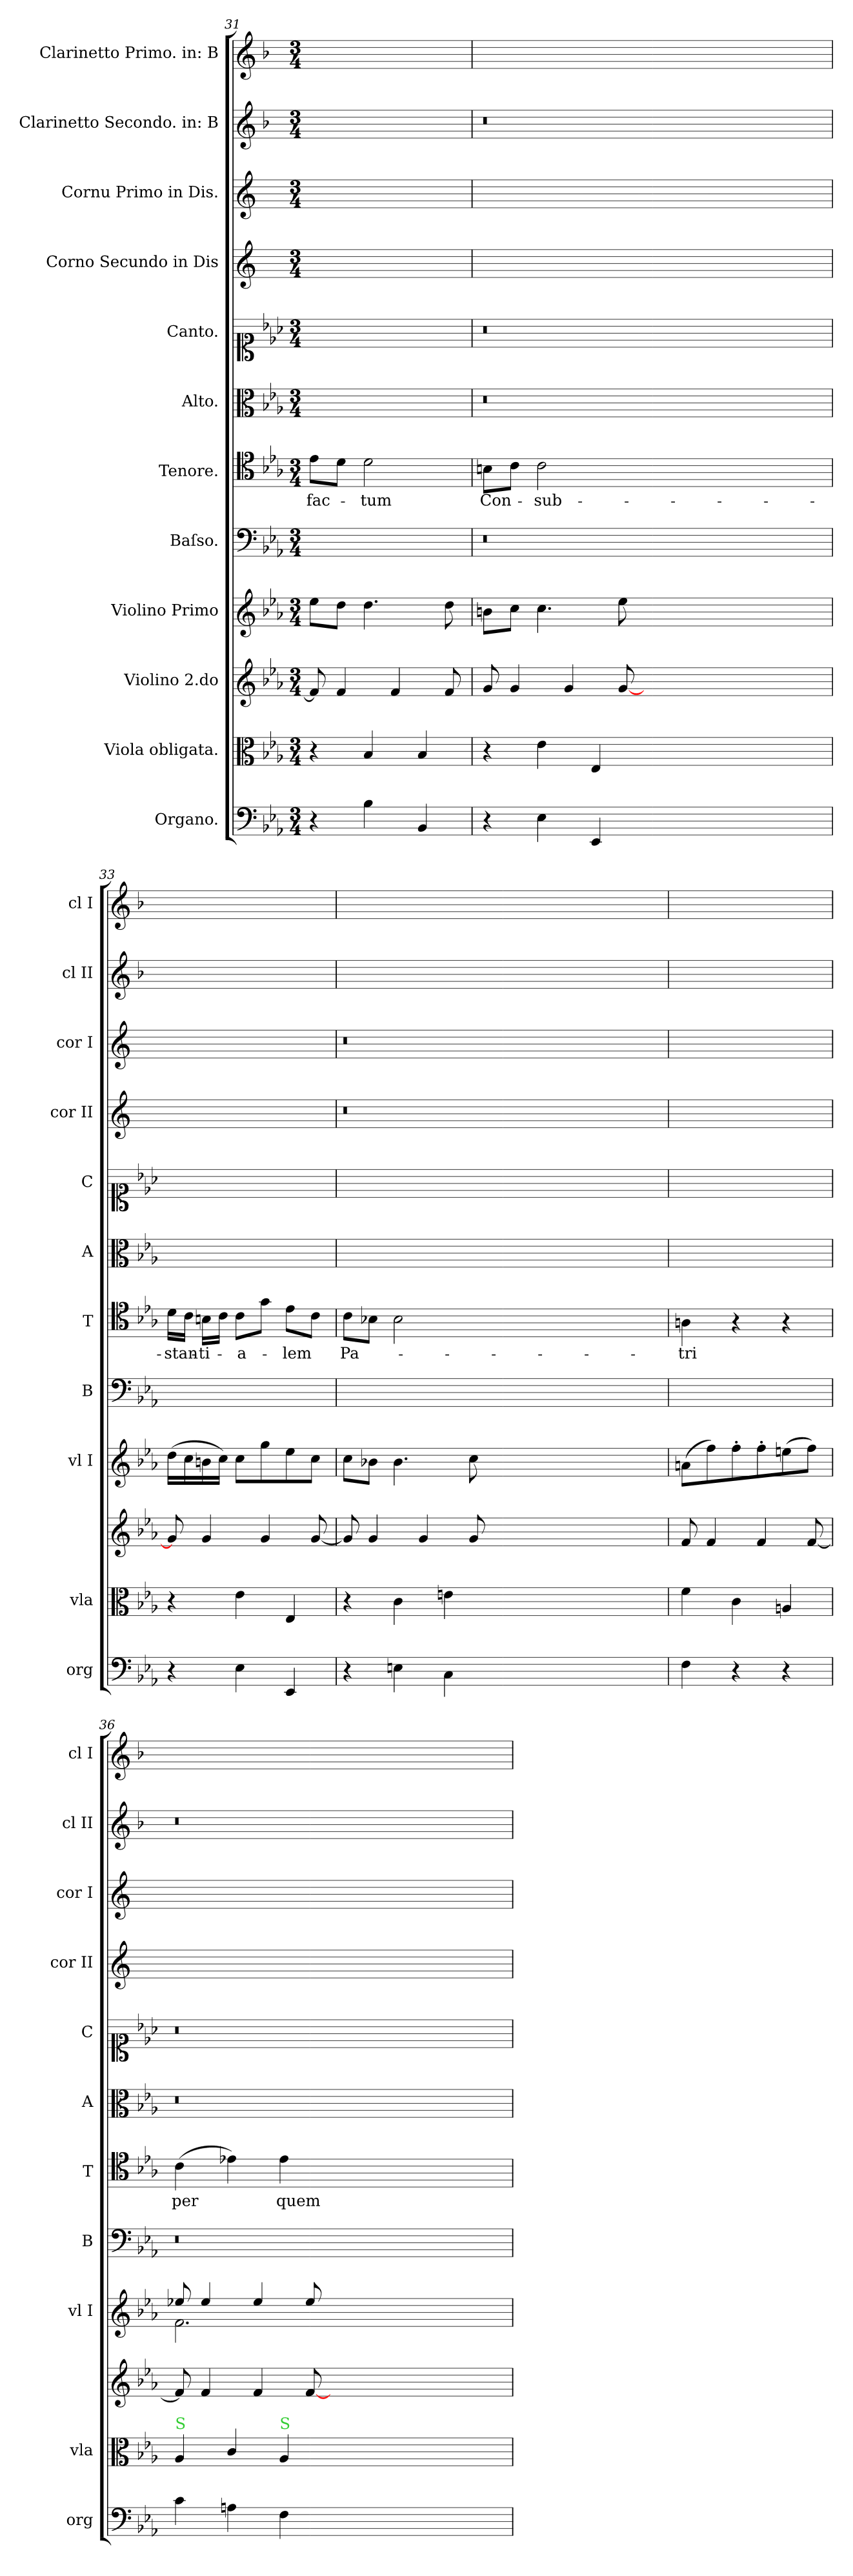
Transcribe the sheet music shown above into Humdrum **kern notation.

**kern	**kern	**kern	**kern	**kern	**kern	**text	**kern	**kern	**kern	**kern	**kern	**kern
*part12	*part11	*part10	*part9	*part8	*part7	*part7	*part6	*part5	*part4	*part3	*part2	*part1
*staff12	*staff11	*staff10	*staff9	*staff8	*staff7	*staff7	*staff6	*staff5	*staff4	*staff3	*staff2	*staff1
*I"Organo.	*I"Viola obligata.	*I"Violino 2.do	*I"Violino Primo	*I"Baſso.	*I"Tenore.	*	*I"Alto.	*I"Canto.	*I"Corno Secundo in Dis	*I"Cornu Primo in Dis.	*I"Clarinetto Secondo. in: B	*I"Clarinetto Primo. in: B
*I'org	*I'vla	*	*I'vl I	*I'B	*I'T	*	*I'A	*I'C	*I'cor II	*I'cor I	*I'cl II	*I'cl I
*clefF4	*clefC3	*clefG2	*clefG2	*clefF4	*clefC4	*	*clefC3	*clefC1	*clefG2	*clefG2	*clefG2	*clefG2
*	*	*	*	*	*	*	*	*	*ITrd5c9	*ITrd5c9	*ITrd1c2	*ITrd1c2
*k[b-e-a-]	*k[b-e-a-]	*k[b-e-a-]	*k[b-e-a-]	*k[b-e-a-]	*k[b-e-a-]	*	*k[b-e-a-]	*k[b-e-a-]	*k[b-e-a-]	*k[b-e-a-]	*k[b-e-a-]	*k[b-e-a-]
*E-:	*E-:	*E-:	*E-:	*E-:	*E-:	*	*E-:	*E-:	*E-:	*E-:	*E-:	*E-:
*M3/4	*M3/4	*M3/4	*M3/4	*M3/4	*M3/4	*	*M3/4	*M3/4	*M3/4	*M3/4	*M3/4	*M3/4
=31	=31	=31	=31	=31	=31	=31	=31	=31	=31	=31	=31	=31
4r	4r	8f/]	8ee-\L	2.ryy	8e-\L	fac-	2.ryy	2.ryy	2.ryy	2.ryy	2.ryy	2.ryy
.	.	4f/	8dd\J	.	8d\J	.	.	.	.	.	.	.
4B-\	4B-/	.	4.dd\	.	2d\	-tum	.	.	.	.	.	.
.	.	4f/	.	.	.	.	.	.	.	.	.	.
4BB-/	4B-/	.	.	.	.	.	.	.	.	.	.	.
.	.	8f/	8dd\	.	.	.	.	.	.	.	.	.
=32	=32	=32	=32	=32	=32	=32	=32	=32	=32	=32	=32	=32
4r	4r	8g/	8bn\L	0.r	8Bn\L	Con-	0.r	0.r	0.ryy	0.ryy	0.r	2.ryy
.	.	4g/	8cc\J	.	8c\J	.	.	.	.	.	.	.
4E-\	4e-\	.	4.cc\	.	2c\	-sub-	.	.	.	.	.	.
.	.	4g/	.	.	.	.	.	.	.	.	.	.
4EE-/	4E-/	.	.	.	.	.	.	.	.	.	.	.
.	.	[8g/	8ee-\	.	.	.	.	.	.	.	.	.
0ryy	0ryy	0ryy	0ryy	.	0ryy	.	.	.	.	.	.	0ryy
4ryy	4ryy	4ryy	4ryy	.	4ryy	.	.	.	.	.	.	4ryy
=33	=33	=33	=33	=33	=33	=33	=33	=33	=33	=33	=33	=33
4r	4r	8g/]	(16dd\LL	2.ryy	16d\LL	-stan-	2.ryy	2.ryy	2.ryy	2.ryy	2.ryy	2.ryy
.	.	.	16cc\	.	16c\JJ	.	.	.	.	.	.	.
.	.	4g/	16bn\	.	16Bn\LL	-ti-	.	.	.	.	.	.
.	.	.	16cc\JJ)	.	16c\JJ	.	.	.	.	.	.	.
4E-\	4e-\	.	8cc\L	.	8c\L	-a-	.	.	.	.	.	.
.	.	4g/	8gg\	.	8g\J	.	.	.	.	.	.	.
4EE-/	4E-/	.	8ee-\	.	8e-\L	-lem	.	.	.	.	.	.
.	.	[8g/	8cc\J	.	8c\J	.	.	.	.	.	.	.
=34	=34	=34	=34	=34	=34	=34	=34	=34	=34	=34	=34	=34
4r	4r	8g/]	8cc\L	0.ryy	8c\L	Pa-	0.ryy	0.ryy	0.r	0.r	0.ryy	2.ryy
.	.	4g/	8b-X\J	.	8B-X\J	.	.	.	.	.	.	.
4En\	4c\	.	4.b-\	.	2B-\	.	.	.	.	.	.	.
.	.	4g/	.	.	.	.	.	.	.	.	.	.
4C\	4en\	.	.	.	.	.	.	.	.	.	.	.
.	.	8g/	8cc\	.	.	.	.	.	.	.	.	.
0ryy	0ryy	0ryy	0ryy	.	0ryy	.	.	.	.	.	.	0ryy
4ryy	4ryy	4ryy	4ryy	.	4ryy	.	.	.	.	.	.	4ryy
=35	=35	=35	=35	=35	=35	=35	=35	=35	=35	=35	=35	=35
4F\	4f\	8f/	(8an\L	2.ryy	4An\	-tri	2.ryy	2.ryy	2.ryy	2.ryy	2.ryy	2.ryy
.	.	4f/	8ff\)	.	.	.	.	.	.	.	.	.
4r	4c\	.	8ff'\	.	4r	.	.	.	.	.	.	.
.	.	4f/	8ff'\	.	.	.	.	.	.	.	.	.
4r	4An/	.	(8een\	.	4r	.	.	.	.	.	.	.
.	.	[8f/	8ff\J)	.	.	.	.	.	.	.	.	.
=36	=36	=36	=36	=36	=36	=36	=36	=36	=36	=36	=36	=36
*	*	*	*^	*	*	*	*	*	*	*	*	*
!	!LO:TX:a:color=limegreen:t=S	!	!	!	!	!	!	!	!	!	!	!	!
4c\	4A-/	8f/]	8ee-X/	2.f\	0.r	(4c\	per	0.r	0.r	0.ryy	0.ryy	0.r	2.ryy
.	.	4f/	4ee-/	.	.	.	.	.	.	.	.	.	.
4An\	4c/	.	.	.	.	4e-X\)	.	.	.	.	.	.	.
.	.	4f/	4ee-/	.	.	.	.	.	.	.	.	.	.
!	!LO:TX:a:color=limegreen:t=S	!	!	!	!	!	!	!	!	!	!	!	!
4F\	4A-/	.	.	.	.	4e-\	quem	.	.	.	.	.	.
.	.	[8f/	8ee-/	.	.	.	.	.	.	.	.	.	.
0ryy	0ryy	0ryy	0ryy	0ryy	.	0ryy	.	.	.	.	.	.	0ryy
4ryy	4ryy	4ryy	4ryy	4ryy	.	4ryy	.	.	.	.	.	.	4ryy
*	*	*	*v	*v	*	*	*	*	*	*	*	*	*
=	=	=	=	=	=	=	=	=	=	=	=	=
*-	*-	*-	*-	*-	*-	*-	*-	*-	*-	*-	*-	*-
